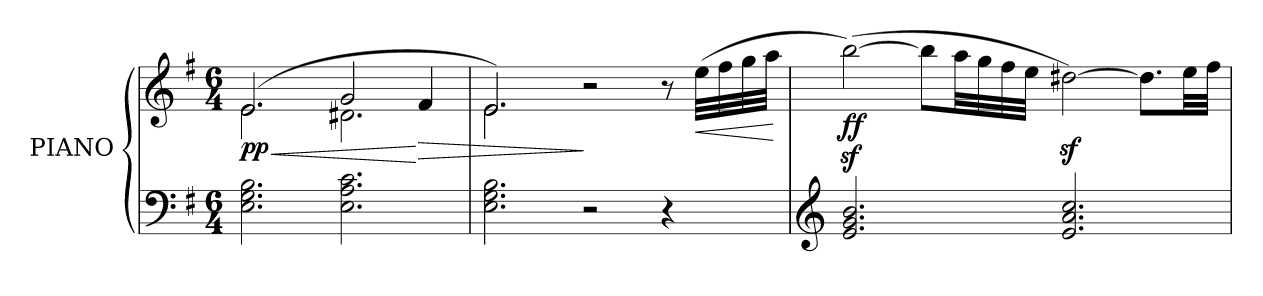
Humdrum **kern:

**kern	**kern	**dynam
*part1	*part1	*part1
*staff2	*staff1	*staff1/2
*I"PIANO	*	*
*I'Pno.	*	*
!!LO:LB:g=z
*clefF4	*clefG2	*
*k[f#]	*k[f#]	*
*M6/4	*M6/4	*
=1	=1	=1
!	!LO:TX:a:B:t=Adagio	!
!	!	!LO:HP:b
*	*^	*
!	!	!	!LO:DY:n=1:b
2.E\ 2.G\ 2.B\	(>2.e/	2.e\	< pp
2.E\ 2.A\ 2.c\	2g/	2.d#X\	.
!	!	!	!LO:HP:n=1:b
.	4f#/	.	[ >
=2	=2	=2	=2
2.E\ 2.G\ 2.B\	2.e/)	2.e\	.
2r	2r	2ryy	]
4r	8r	8ryy	.
!	!	!	!LO:HP:b
.	(>32ee\LLL	8ryy	<
.	32ff#\	.	.
.	32gg\	.	.
.	32aa\JJJ	.	.
*	*v	*v	*
.	.	[
=3	=3	=3
*clefG2	*	*
!	!	!LO:DY:b
2.e/ 2.g/ 2.b/	(>[2bbz<\)	ff
.	8bb\L]	.
.	32aa\LL	.
.	32gg\	.
.	32ff#\	.
.	32ee\JJJ	.
2.e/ 2.a/ 2.cc/	[2dd#Xz<\)	.
.	8.dd#\L]	.
.	32ee\LL	.
.	32ff#\JJJ	.
=	=	=
*-	*-	*-
